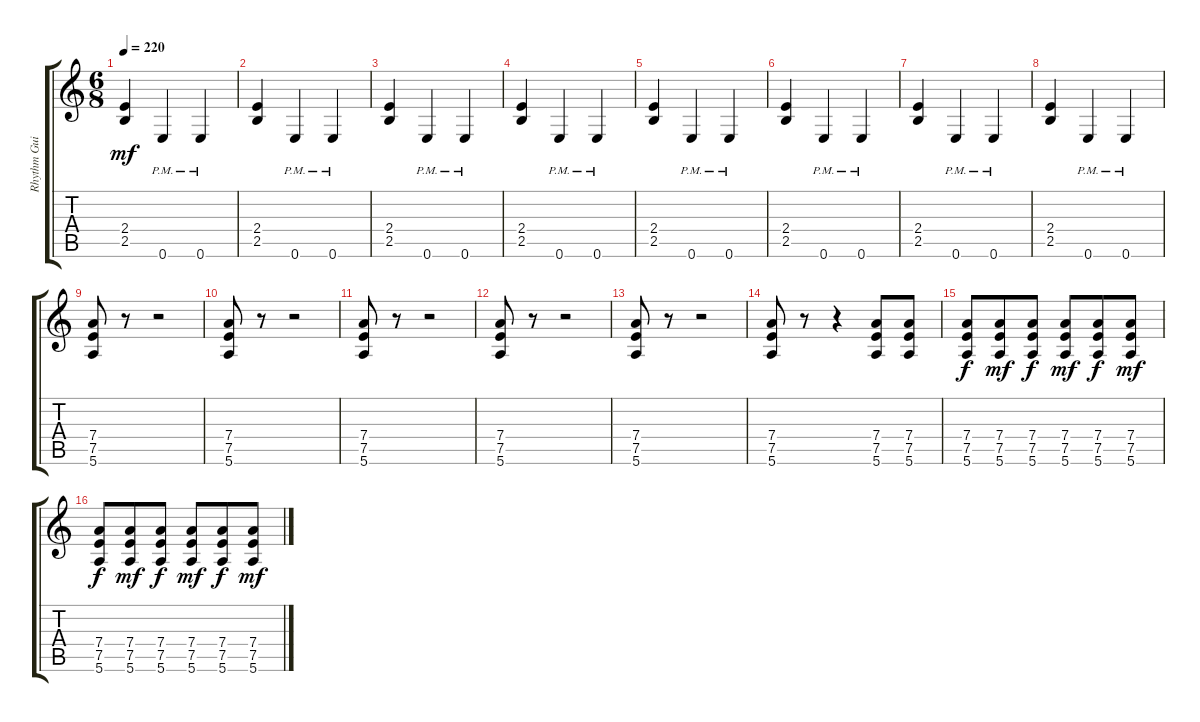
\track ("Rhythm Guitar" "Rhythm Gui") {instrument acousticguitarsteel}
\staff {score tabs}
\tuning (E4 B3 G3 D3 A2 E2) {hide}
\ts (6 8)
\tempo 220
\clef g2
\ks c
(2.4 2.5).4{dy mf} 0.6{pm}.4 0.6{pm}.4 |
(2.4 2.5).4 0.6{pm}.4 0.6{pm}.4 |
(2.4 2.5).4 0.6{pm}.4 0.6{pm}.4 |
(2.4 2.5).4 0.6{pm}.4 0.6{pm}.4 |
(2.4 2.5).4 0.6{pm}.4 0.6{pm}.4 |
(2.4 2.5).4 0.6{pm}.4 0.6{pm}.4 |
(2.4 2.5).4 0.6{pm}.4 0.6{pm}.4 |
(2.4 2.5).4 0.6{pm}.4 0.6{pm}.4 |
(7.4 7.5 5.6).8 r.8 r.2 |
(7.4 7.5 5.6).8 r.8 r.2 |
(7.4 7.5 5.6).8 r.8 r.2 |
(7.4 7.5 5.6).8 r.8 r.2 |
(7.4 7.5 5.6).8 r.8 r.2 |
(7.4 7.5 5.6).8 r.8 r.4 (7.4 7.5 5.6).8 (7.4 7.5 5.6).8 |
(7.4 7.5 5.6).8{dy f} (7.4 7.5 5.6).8{dy mf} (7.4 7.5 5.6).8{dy f} (7.4 7.5 5.6).8{dy mf} (7.4 7.5 5.6).8{dy f} (7.4 7.5 5.6).8{dy mf} |
(7.4 7.5 5.6).8{dy f} (7.4 7.5 5.6).8{dy mf} (7.4 7.5 5.6).8{dy f} (7.4 7.5 5.6).8{dy mf} (7.4 7.5 5.6).8{dy f} (7.4 7.5 5.6).8{dy mf}
